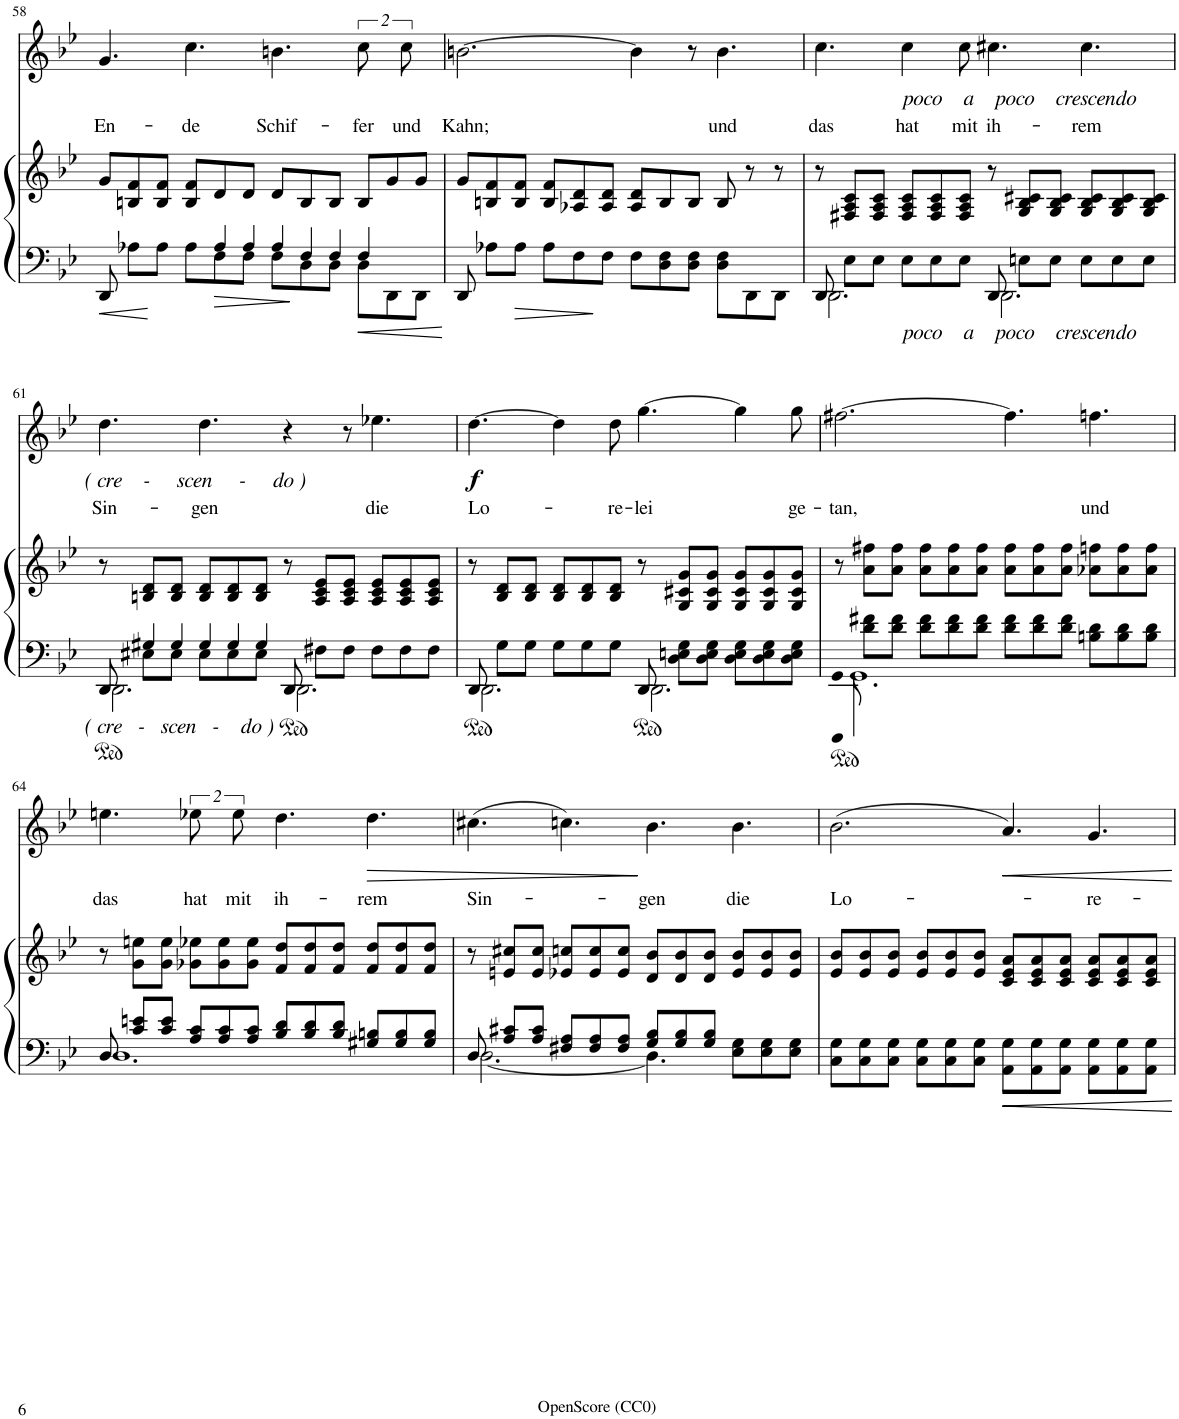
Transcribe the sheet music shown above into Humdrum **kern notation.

**kern	**kern	**kern	**text	**dynam
*part2	*part2	*part1	*part1	*part1
*staff3	*staff2	*staff1	*staff1	*staff1
*I"Piano	*	*I"Voice	*	*
*I'Pno	*	*	*	*
!!LO:PB:g=z
*clefF4	*clefG2	*clefG2	*	*
*k[b-e-]	*k[b-e-]	*k[b-e-]	*	*
*M12/8	*M12/8	*M12/8	*	*
=58	=58	=58	=58	=58
*^	*	*	*	*
!	!	!	!	!LO:LY:b	!
4.ryy	8DD/	8g/L	4.g/	En-	.
.	8A-X\L	8Bn/ 8f/	.	.	.
.	8A-\J	8B/ 8f/J	.	.	.
!	!	!	!	!LO:LY:b	!
8ryy	8A-\L	8B/ 8f/L	4.cc\	-de	.
8A-/L	8F\	8d/	.	.	.
8A-/J	8F\J	8d/J	.	.	.
!	!	!	!	!LO:LY:b	!
8A-/L	8F\L	8d/L	4.bn\	Schif-	.
8F/	8D\	8B/	.	.	.
8F/J	8D\J	8B/J	.	.	.
!	!	!	!	!LO:LY:b	!
8F/	8D\L	8B/L	16%3cc\L	-fer	.
4ryy	8DD\	8g/	.	.	.
!	!	!	!	!LO:LY:b	!
.	.	.	16%3cc\J	und	.
.	8DD\J	8g/J	.	.	.
=59	=59	=59	=59	=59	=59
!	!	!	!	!LO:LY:b	!
*v	*v	*	*	*	*
8DD/	8g/L	[2.bn\	Kahn;	.
8A-X\L	8Bn/ 8f/	.	.	.
8A-\J	8B/ 8f/J	.	.	.
8A-\L	8B/ 8f/L	.	.	.
8F\	8A-X/ 8d/	.	.	.
8F\J	8A-/ 8d/J	.	.	.
8F\L	8A-/ 8d/L	4b\]	.	.
8D\ 8F\	8B/	.	.	.
8D\ 8F\J	8B/J	8r	.	.
!	!	!	!LO:LY:b	!
8D\ 8F\L	8B/	4.b\	und	.
8DD\	8r	.	.	.
8DD\J	8r	.	.	.
=60	=60	=60	=60	=60
*^	*	*	*	*
!	!	!	!	!LO:LY:b	!
8DD/	2.DD\	8r	4.cc\	das	.
8E-\L	.	8F#X/ 8A/ 8c/L	.	.	.
8E-\J	.	8F#/ 8A/ 8c/J	.	.	.
!	!	!	!LO:TX:b:i:t=poco    a    poco    crescendo	!	!
!LO:TX:b:i:t=poco    a    poco    crescendo	!	!	!	!	!
!	!	!	!	!LO:LY:b	!
8E-\L	.	8F#/ 8A/ 8c/L	4cc\	hat	.
8E-\	.	8F#/ 8A/ 8c/	.	.	.
!	!	!	!	!LO:LY:b	!
8E-\J	.	8F#/ 8A/ 8c/J	8cc\	mit	.
!	!	!	!	!LO:LY:b	!
8DD/	2.DD\	8r	4.cc#X\	ih-	.
8En\L	.	8G/ 8B-/ 8c#X/L	.	.	.
8E\J	.	8G/ 8B-/ 8c#/J	.	.	.
!	!	!	!	!LO:LY:b	!
8E\L	.	8G/ 8B-/ 8c#/L	4.cc#\	-rem	.
8E\	.	8G/ 8B-/ 8c#/	.	.	.
8E\J	.	8G/ 8B-/ 8c#/J	.	.	.
!!LO:LB:g=z
=61	=61	=61	=61	=61	=61
*	*^	*	*	*	*
!	!	!	!	!	!LO:LY:b	!
8DD/	2.DD\	8ryy	8r	4.dd\	Sin-	.
8E#X\L	.	8G#X/L	8Bn/ 8d/L	.	.	.
8E#\J	.	8G#/J	8B/ 8d/J	.	.	.
!	!	!	!	!	!LO:LY:b	!
8E#\L	.	8G#/L	8B/ 8d/L	4.dd\	-gen	.
8E#\	.	8G#/	8B/ 8d/	.	.	.
8E#\J	.	8G#/J	8B/ 8d/J	.	.	.
8DD/	2.DD\	4ryy	8r	4r	.	.
8F#X\L	.	.	8A/ 8c/ 8e-/L	.	.	.
8F#\J	.	2ryy	8A/ 8c/ 8e-/J	8r	.	.
!	!	!	!	!	!LO:LY:b	!
8F#\L	.	.	8A/ 8c/ 8e-/L	4.ee-X\	die	.
8F#\	.	.	8A/ 8c/ 8e-/	.	.	.
8F#\J	.	.	8A/ 8c/ 8e-/J	.	.	.
*	*v	*v	*	*	*	*
=62	=62	=62	=62	=62	=62
!	!	!	!	!LO:LY:b	!LO:DY:b
8DD/	2.DD\	8r	[4.dd\	Lo-	f
8G\L	.	8B-/ 8d/L	.	.	.
8G\J	.	8B-/ 8d/J	.	.	.
8G\L	.	8B-/ 8d/L	4dd\]	.	.
8G\	.	8B-/ 8d/	.	.	.
!	!	!	!	!LO:LY:b	!
8G\J	.	8B-/ 8d/J	8dd\	-re-	.
!	!	!	!	!LO:LY:b	!
8DD/	2.DD\	8r	[4.gg\	-lei	.
8D\ 8En\ 8G\L	.	8G/ 8c#X/ 8g/L	.	.	.
8D\ 8E\ 8G\J	.	8G/ 8c#/ 8g/J	.	.	.
8D\ 8E\ 8G\L	.	8G/ 8c#/ 8g/L	4gg\]	.	.
8D\ 8E\ 8G\	.	8G/ 8c#/ 8g/	.	.	.
!	!	!	!	!LO:LY:b	!
8D\ 8E\ 8G\J	.	8G/ 8c#/ 8g/J	8gg\	ge-	.
=63	=63	=63	=63	=63	=63
!	!	!	!	!LO:LY:b	!
8DD/ 8D/	1.D	8r	[2.ff#X\	-tan,	.
8d\ 8f#X\L	.	8a\ 8ff#X\L	.	.	.
8d\ 8f#\J	.	8a\ 8ff#\J	.	.	.
8d\ 8f#\L	.	8a\ 8ff#\L	.	.	.
8d\ 8f#\	.	8a\ 8ff#\	.	.	.
8d\ 8f#\J	.	8a\ 8ff#\J	.	.	.
8d\ 8f#\L	.	8a\ 8ff#\L	4.ff#\]	.	.
8d\ 8f#\	.	8a\ 8ff#\	.	.	.
8d\ 8f#\J	.	8a\ 8ff#\J	.	.	.
!	!	!	!	!LO:LY:b	!
8Bn\ 8d\L	.	8a-X\ 8ffn\L	4.ffn\	und	.
8B\ 8d\	.	8a-\ 8ff\	.	.	.
8B\ 8d\J	.	8a-\ 8ff\J	.	.	.
!!LO:LB:g=z
=64	=64	=64	=64	=64	=64
!	!	!	!	!LO:LY:b	!
8D/	1.D	8r	4.een\	das	.
8c/ 8en/L	.	8g\ 8een\L	.	.	.
8c/ 8e/J	.	8g\ 8ee\J	.	.	.
!	!	!	!	!LO:LY:b	!
8A/ 8c/L	.	8g-X\ 8ee-X\L	16%3ee-X\L	hat	.
8A/ 8c/	.	8g-\ 8ee-\	.	.	.
!	!	!	!	!LO:LY:b	!
.	.	.	16%3ee-\J	mit	.
8A/ 8c/J	.	8g-\ 8ee-\J	.	.	.
!	!	!	!	!LO:LY:b	!
8B-/ 8d/L	.	8f/ 8dd/L	4.dd\	ih-	.
8B-/ 8d/	.	8f/ 8dd/	.	.	.
8B-/ 8d/J	.	8f/ 8dd/J	.	.	.
!	!	!	!	!LO:LY:b	!
8G#X/ 8Bn/L	.	8f/ 8dd/L	4.dd\	-rem	.
8G#/ 8B/	.	8f/ 8dd/	.	.	.
8G#/ 8B/J	.	8f/ 8dd/J	.	.	.
=65	=65	=65	=65	=65	=65
!	!	!	!	!LO:LY:b	!
8D/	[2.D\	8r	(4.cc#X\	Sin-	.
8A/ 8c#X/L	.	8en/ 8cc#X/L	.	.	.
8A/ 8c#/J	.	8e/ 8cc#/J	.	.	.
8F#X/ 8A/L	.	8e-X/ 8ccn/L	4.ccn\)	.	.
8F#/ 8A/	.	8e-/ 8cc/	.	.	.
8F#/ 8A/J	.	8e-/ 8cc/J	.	.	.
!	!	!	!	!LO:LY:b	!
8G/ 8B-/L	4.D\]	8d/ 8b-/L	4.b-\	-gen	.
8G/ 8B-/	.	8d/ 8b-/	.	.	.
8G/ 8B-/J	.	8d/ 8b-/J	.	.	.
!	!	!	!	!LO:LY:b	!
8E-\ 8G\L	4.ryy	8e-/ 8b-/L	4.b-\	die	.
8E-\ 8G\	.	8e-/ 8b-/	.	.	.
8E-\ 8G\J	.	8e-/ 8b-/J	.	.	.
*v	*v	*	*	*	*
=66	=66	=66	=66	=66
!	!	!	!LO:LY:b	!
8C\ 8G\L	8e-/ 8b-/L	(2.b-\	Lo-	.
8C\ 8G\	8e-/ 8b-/	.	.	.
8C\ 8G\J	8e-/ 8b-/J	.	.	.
8C\ 8G\L	8e-/ 8b-/L	.	.	.
8C\ 8G\	8e-/ 8b-/	.	.	.
8C\ 8G\J	8e-/ 8b-/J	.	.	.
8AA\ 8G\L	8c/ 8e-/ 8a/L	4.a/)	.	.
8AA\ 8G\	8c/ 8e-/ 8a/	.	.	.
8AA\ 8G\J	8c/ 8e-/ 8a/J	.	.	.
!	!	!	!LO:LY:b	!
8AA\ 8G\L	8c/ 8e-/ 8a/L	4.g/	-re-	.
8AA\ 8G\	8c/ 8e-/ 8a/	.	.	.
8AA\ 8G\J	8c/ 8e-/ 8a/J	.	.	.
=	=	=	=	=
*-	*-	*-	*-	*-
